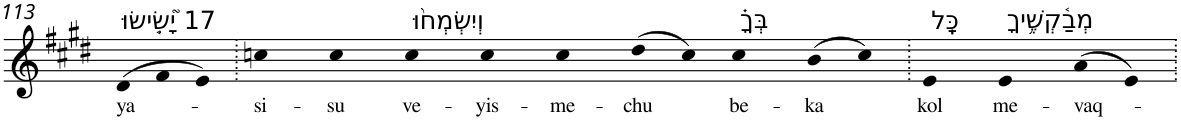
**kern	**text
*part1	*part1
*staff1	*staff1
*I"Piano	*
*I'Pno	*
!!LO:PB:g=z
*clefG2	*
*k[f#c#g#d#]	*
*E:	*
*Xtuplet	*
=113	=113
!LO:TX:a:t=17 יָ֘שִׂ֤ישׂוּ	!
!	!LO:LY:b
(>12d#	ya-
12f#	.
12e)	.
=114.	=114.
!	!LO:LY:b
4ccn	-si-
!	!LO:LY:b
4cc	-su
!LO:TX:a:t=וְיִשְׂמְח֨וּ	!
!	!LO:LY:b
4cc	ve-
!	!LO:LY:b
4cc	-yis-
!	!LO:LY:b
4cc	-me-
!	!LO:LY:b
(>8dd#	-chu
8cc)	.
!LO:TX:a:t=בְּךָ֗	!
!	!LO:LY:b
4cc	be-
!	!LO:LY:b
(>8b	-ka
8cc)	.
=115.	=115.
!LO:TX:a:t=כָּֽל	!
!	!LO:LY:b
4e	kol
!LO:TX:a:t=מְבַ֫קְשֶׁ֥יךָ	!
!	!LO:LY:b
4e	me-
!	!LO:LY:b
(>8a	-vaq-
8e)	.
=.	=.
*-	*-
